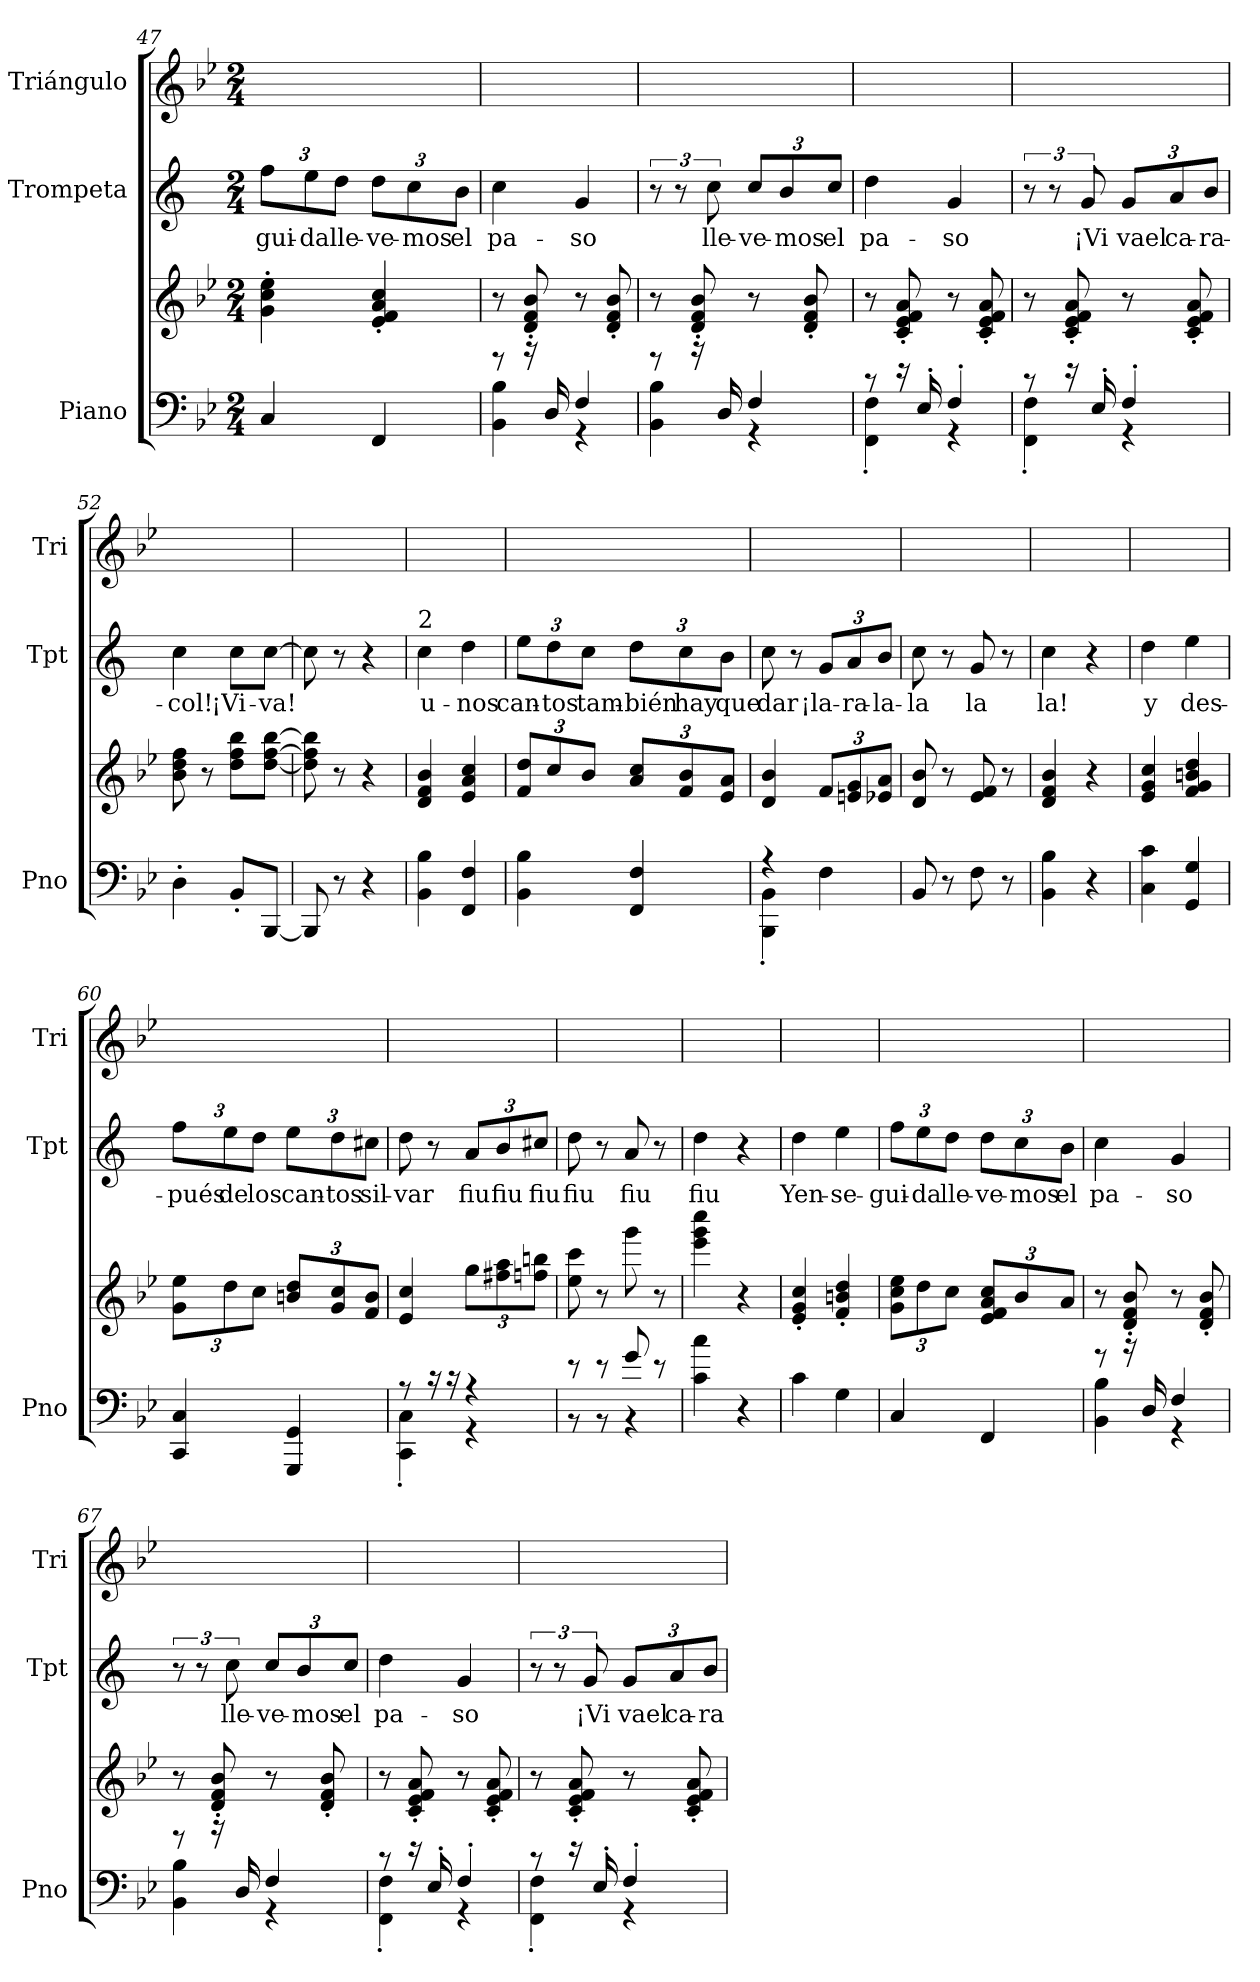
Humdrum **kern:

**kern	**kern	**kern	**text	**kern
*part3	*part3	*part2	*part2	*part1
*staff4	*staff3	*staff2	*staff2	*staff1
*I"Piano	*	*I"Trompeta	*	*I"Triángulo
*I'Pno	*	*I'Tpt	*	*I'Tri
*clefF4	*clefG2	*clefG2	*	*clefG2
*	*	*ITrd1c2	*	*
*k[b-e-]	*k[b-e-]	*k[b-e-]	*	*k[b-e-]
*M2/4	*M2/4	*M2/4	*	*M2/4
*	*	*Xbrackettup	*	*
=47	=47	=47	=47	=47
!	!	!	!LO:LY:b	!
4C/	4g\' 4cc\' 4ee-\'	12ee-\L	-gui-	2ryy
!	!	!	!LO:LY:b	!
.	.	12dd\	-da	.
!	!	!	!LO:LY:b	!
.	.	12cc\J	lle-	.
!	!	!	!LO:LY:b	!
4FF/	4e-/' 4f/' 4a/' 4cc/'	12cc\L	-ve-	.
!	!	!	!LO:LY:b	!
.	.	12b-\	-mos	.
!	!	!	!LO:LY:b	!
.	.	12a\J	el	.
=48	=48	=48	=48	=48
*^	*	*	*	*
!	!	!	!	!LO:LY:b	!
8r	4BB-\ 4B-\	8r	4b-\	pa-	2ryy
16r	.	8d/' 8f/' 8b-/'	.	.	.
16D/	.	.	.	.	.
!	!	!	!	!LO:LY:b	!
4F/	4r	8r	4f/	-so	.
.	.	8d/' 8f/' 8b-/'	.	.	.
=49	=49	=49	=49	=49	=49
*	*	*	*brackettup	*	*
8r	4BB-\ 4B-\	8r	12r	.	2ryy
.	.	.	12r	.	.
16r	.	8d/' 8f/' 8b-/'	.	.	.
!	!	!	!	!LO:LY:b	!
.	.	.	12b-\	lle-	.
16D/	.	.	.	.	.
*	*	*	*Xbrackettup	*	*
!	!	!	!	!LO:LY:b	!
4F/	4r	8r	12b-/L	-ve-	.
!	!	!	!	!LO:LY:b	!
.	.	.	12a/	-mos	.
.	.	8d/' 8f/' 8b-/'	.	.	.
!	!	!	!	!LO:LY:b	!
.	.	.	12b-/J	el	.
=50	=50	=50	=50	=50	=50
!	!	!	!	!LO:LY:b	!
8r	4FF\' 4F\'	8r	4cc\	pa-	2ryy
16r	.	8c/' 8e-/' 8f/' 8a/'	.	.	.
16E-'/	.	.	.	.	.
!	!	!	!	!LO:LY:b	!
4F'/	4r	8r	4f/	-so	.
.	.	8c/' 8e-/' 8f/' 8a/'	.	.	.
=51	=51	=51	=51	=51	=51
*	*	*	*brackettup	*	*
8r	4FF\' 4F\'	8r	12r	.	2ryy
.	.	.	12r	.	.
16r	.	8c/' 8e-/' 8f/' 8a/'	.	.	.
!	!	!	!	!LO:LY:b	!
.	.	.	12f/	¡Vi	.
16E-'/	.	.	.	.	.
*	*	*	*Xbrackettup	*	*
!	!	!	!	!LO:LY:b	!
4F'/	4r	8r	12f/L	vael	.
!	!	!	!	!LO:LY:b	!
.	.	.	12g/	ca-	.
.	.	8c/' 8e-/' 8f/' 8a/'	.	.	.
!	!	!	!	!LO:LY:b	!
.	.	.	12a/J	-ra-	.
*v	*v	*	*	*	*
=52	=52	=52	=52	=52
!	!	!	!LO:LY:b	!
4D'\	8b-\ 8dd\ 8ff\	4b-\	-col!	2ryy
.	8r	.	.	.
!	!	!	!LO:LY:b	!
8BB-'/L	8dd\ 8ff\ 8bb-\L	8b-\L	¡Vi-	.
!	!	!	!LO:LY:b	!
[8BBB-/J	[8dd\ [8ff\ [8bb-\J	[8b-\J	-va!	.
!!LO:PB:g=z
=53	=53	=53	=53	=53
8BBB-/]	8dd\] 8ff\] 8bb-\]	8b-\]	.	2ryy
8r	8r	8r	.	.
4r	4r	4r	.	.
=54	=54	=54	=54	=54
!	!	!LO:TX:a:t=2	!	!
!	!	!	!LO:LY:b	!
4BB-\ 4B-\	4d/ 4f/ 4b-/	4b-\	u-	2ryy
!	!	!	!LO:LY:b	!
4FF/ 4F/	4e-/ 4a/ 4cc/	4cc\	-nos	.
=55	=55	=55	=55	=55
*	*Xbrackettup	*	*	*
!	!	!	!LO:LY:b	!
4BB-\ 4B-\	12f/ 12dd/L	12dd\L	can-	2ryy
!	!	!	!LO:LY:b	!
.	12cc/	12cc\	-tos	.
!	!	!	!LO:LY:b	!
.	12b-/J	12b-\J	tam-	.
!	!	!	!LO:LY:b	!
4FF/ 4F/	12a/ 12cc/L	12cc\L	-bién	.
!	!	!	!LO:LY:b	!
.	12f/ 12b-/	12b-\	hay	.
!	!	!	!LO:LY:b	!
.	12e-/ 12a/J	12a\J	que	.
=56	=56	=56	=56	=56
*^	*	*	*	*
!	!	!	!	!LO:LY:b	!
4r	4BBB-\' 4BB-\'	4d/ 4b-/	8b-\	dar	2ryy
.	.	.	8r	.	.
!	!	!	!	!LO:LY:b	!
4F\	4ryy	12f/L	12f/L	¡la-	.
!	!	!	!	!LO:LY:b	!
.	.	12en/ 12g/	12g/	-ra-	.
!	!	!	!	!LO:LY:b	!
.	.	12e-X/ 12a/J	12a/J	-la-	.
*v	*v	*	*	*	*
=57	=57	=57	=57	=57
!	!	!	!LO:LY:b	!
8BB-/	8d/ 8b-/	8b-\	-la	2ryy
8r	8r	8r	.	.
!	!	!	!LO:LY:b	!
8F\	8e-/ 8f/	8f/	la	.
8r	8r	8r	.	.
=58	=58	=58	=58	=58
!	!	!	!LO:LY:b	!
4BB-\ 4B-\	4d/ 4f/ 4b-/	4b-\	la!	2ryy
4r	4r	4r	.	.
!!LO:LB:g=z
=59	=59	=59	=59	=59
!	!	!	!LO:LY:b	!
4C\ 4c\	4e-/ 4g/ 4cc/	4cc\	y	2ryy
!	!	!	!LO:LY:b	!
4GG/ 4G/	4f/ 4g/ 4bn/ 4dd/	4dd\	des-	.
=60	=60	=60	=60	=60
!	!	!	!LO:LY:b	!
4CC/ 4C/	12g\ 12ee-\L	12ee-\L	-pués	2ryy
!	!	!	!LO:LY:b	!
.	12dd\	12dd\	de	.
!	!	!	!LO:LY:b	!
.	12cc\J	12cc\J	los	.
!	!	!	!LO:LY:b	!
4GGG/ 4GG/	12bn/ 12dd/L	12dd\L	can-	.
!	!	!	!LO:LY:b	!
.	12g/ 12cc/	12cc\	-tos	.
!	!	!	!LO:LY:b	!
.	12f/ 12b/J	12bn\J	sil-	.
=61	=61	=61	=61	=61
*^	*	*	*	*
!	!	!	!	!LO:LY:b	!
8r	4CC\' 4C\'	4e-/ 4cc/	8cc\	-var	2ryy
16r	.	.	8r	.	.
16r	.	.	.	.	.
!	!	!	!	!LO:LY:b	!
4r	4r	12gg\L	12g/L	fiu	.
!	!	!	!	!LO:LY:b	!
.	.	12ff#X\ 12aa\	12a/	fiu	.
!	!	!	!	!LO:LY:b	!
.	.	12ffn\ 12bbn\J	12bn/J	fiu	.
=62	=62	=62	=62	=62	=62
!	!	!	!	!LO:LY:b	!
8r	8r	8ee-\ 8ccc\	8cc\	fiu	2ryy
8r	8r	8r	8r	.	.
!	!	!	!	!LO:LY:b	!
8g/	4r	8ggg\	8g/	fiu	.
8r	.	8r	8r	.	.
*v	*v	*	*	*	*
=63	=63	=63	=63	=63
!	!	!	!LO:LY:b	!
4c\ 4cc\	4eee-\ 4ggg\ 4cccc\	4cc\	fiu	2ryy
4r	4r	4r	.	.
!!LO:LB:g=z
=64	=64	=64	=64	=64
!	!	!	!LO:LY:b	!
4c\	4e-/' 4g/' 4cc/'	4cc\	Yen-	2ryy
!	!	!	!LO:LY:b	!
4G\	4f/' 4bn/' 4dd/'	4dd\	-se-	.
=65	=65	=65	=65	=65
!	!	!	!LO:LY:b	!
4C/	12g\ 12cc\ 12ee-\L	12ee-\L	-gui-	2ryy
!	!	!	!LO:LY:b	!
.	12dd\	12dd\	-da	.
!	!	!	!LO:LY:b	!
.	12cc\J	12cc\J	lle-	.
!	!	!	!LO:LY:b	!
4FF/	12e-/ 12f/ 12a/ 12cc/L	12cc\L	-ve-	.
!	!	!	!LO:LY:b	!
.	12b-/	12b-\	-mos	.
!	!	!	!LO:LY:b	!
.	12a/J	12a\J	el	.
=66	=66	=66	=66	=66
*^	*	*	*	*
!	!	!	!	!LO:LY:b	!
8r	4BB-\ 4B-\	8r	4b-\	pa-	2ryy
16r	.	8d/' 8f/' 8b-/'	.	.	.
16D/	.	.	.	.	.
!	!	!	!	!LO:LY:b	!
4F/	4r	8r	4f/	-so	.
.	.	8d/' 8f/' 8b-/'	.	.	.
=67	=67	=67	=67	=67	=67
*	*	*	*brackettup	*	*
8r	4BB-\ 4B-\	8r	12r	.	2ryy
.	.	.	12r	.	.
16r	.	8d/' 8f/' 8b-/'	.	.	.
!	!	!	!	!LO:LY:b	!
.	.	.	12b-\	lle-	.
16D/	.	.	.	.	.
*	*	*	*Xbrackettup	*	*
!	!	!	!	!LO:LY:b	!
4F/	4r	8r	12b-/L	-ve-	.
!	!	!	!	!LO:LY:b	!
.	.	.	12a/	-mos	.
.	.	8d/' 8f/' 8b-/'	.	.	.
!	!	!	!	!LO:LY:b	!
.	.	.	12b-/J	el	.
=68	=68	=68	=68	=68	=68
!	!	!	!	!LO:LY:b	!
8r	4FF\' 4F\'	8r	4cc\	pa-	2ryy
16r	.	8c/' 8e-/' 8f/' 8a/'	.	.	.
16E-'/	.	.	.	.	.
!	!	!	!	!LO:LY:b	!
4F'/	4r	8r	4f/	-so	.
.	.	8c/' 8e-/' 8f/' 8a/'	.	.	.
!!LO:PB:g=z
=69	=69	=69	=69	=69	=69
*	*	*	*brackettup	*	*
8r	4FF\' 4F\'	8r	12r	.	2ryy
.	.	.	12r	.	.
16r	.	8c/' 8e-/' 8f/' 8a/'	.	.	.
!	!	!	!	!LO:LY:b	!
.	.	.	12f/	¡Vi	.
16E-'/	.	.	.	.	.
*	*	*	*Xbrackettup	*	*
!	!	!	!	!LO:LY:b	!
4F'/	4r	8r	12f/L	vael	.
!	!	!	!	!LO:LY:b	!
.	.	.	12g/	ca-	.
.	.	8c/' 8e-/' 8f/' 8a/'	.	.	.
!	!	!	!	!LO:LY:b	!
.	.	.	12a/J	-ra-	.
*v	*v	*	*	*	*
=	=	=	=	=
*-	*-	*-	*-	*-
